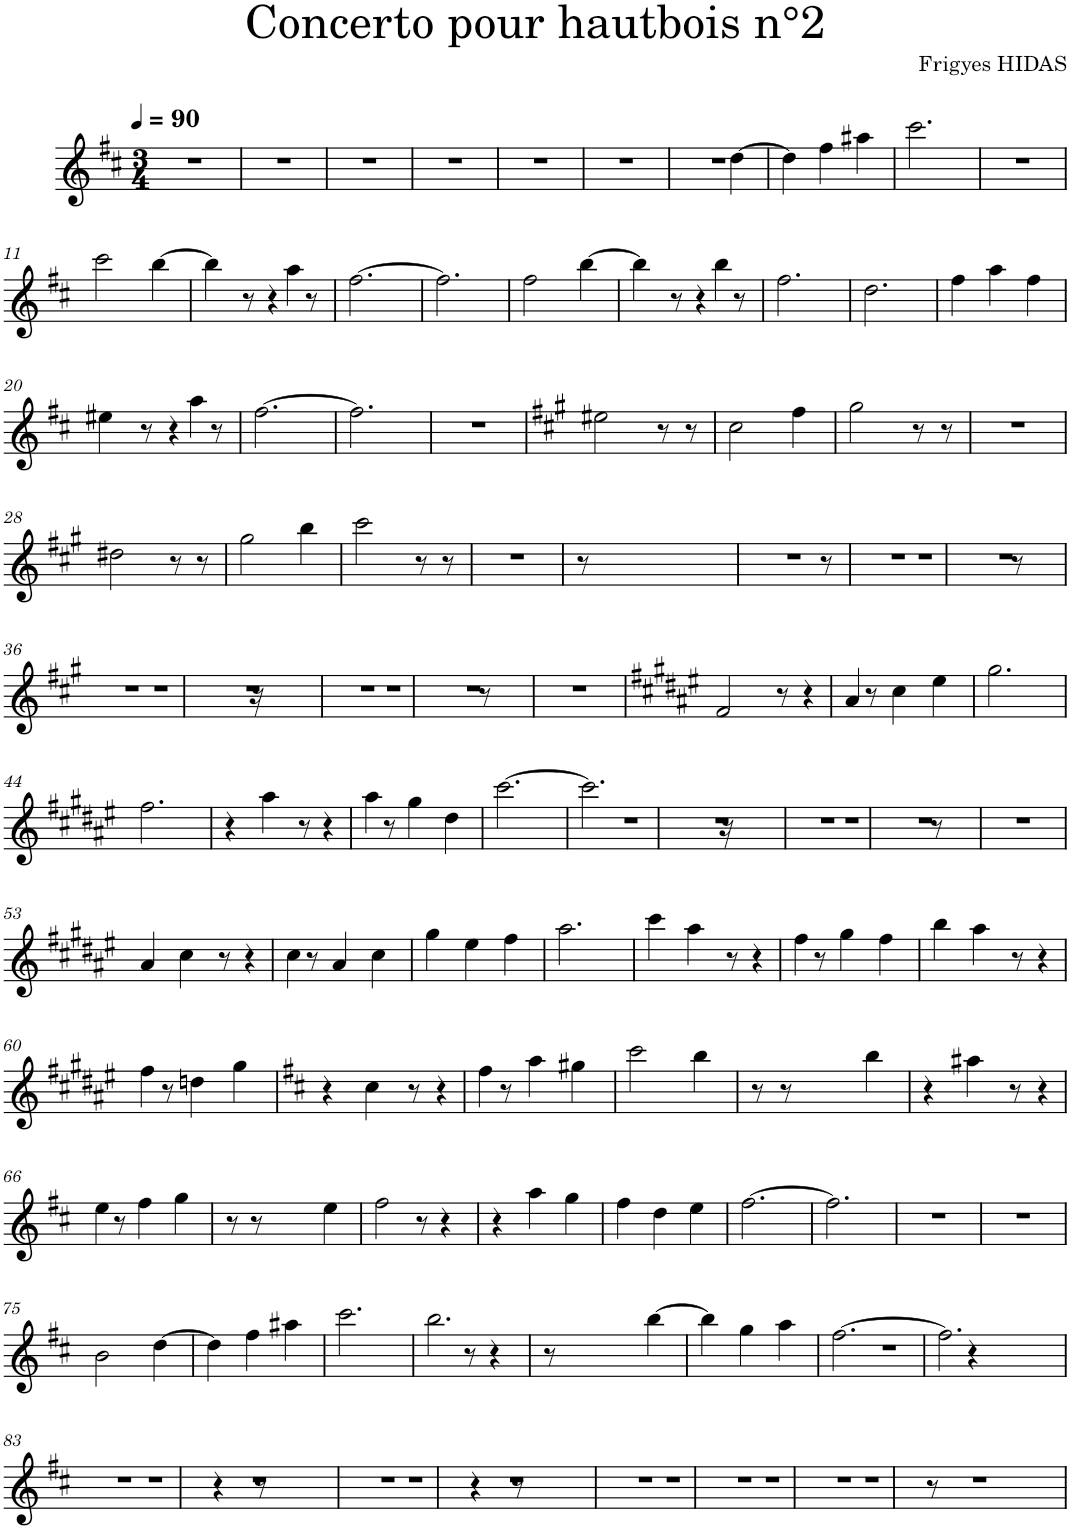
**kern
*part1
*staff1
*I"Hautbois
*I'Htbs.
*clefG2
*k[f#c#]
*M3/4
*MM90
=1
2.r
=2
2.r
=3
2.r
=4
2.r
=5
2.r
=6
2.r
=7
2.r
[4dd\
=8
4dd\]
4ff#\
4aa#X\
=9
2.ccc#\
=10
2.r
!!LO:LB:g=z
=11
2ccc#\
[4bb\
=12
4bb\]
8r
4r
4aa\
8r
=13
[2.ff#\
=14
2.ff#\]
=15
2ff#\
[4bb\
=16
4bb\]
8r
4r
4bb\
8r
=17
2.ff#\
=18
2.dd\
=19
4ff#\
4aa\
4ff#\
!!LO:LB:g=z
=20
4ee#X\
8r
4r
4aa\
8r
=21
[2.ff#\
=22
2.ff#\]
=23
2.r
=24
*k[f#c#g#]
2ee#X\
8r
8r
=25
2cc#\
4ff#\
=26
2gg#\
8r
8r
=27
2.r
!!LO:LB:g=z
=28
2dd#X\
8r
8r
=29
2gg#\
4bb\
=30
2ccc#\
8r
8r
=31
2.r
=32
8r
=33
2.r
8r
=34
2.r
4r
=35
2.r
2r
8r
!!LO:LB:g=z
=36
2.r
2r
=37
2.r
4r
16r
=38
2.r
2r
=39
2.r
4r
8r
=40
2.r
=41
*k[f#c#g#d#a#e#]
2f#/
8r
8r
=42
4a#/]
8r
8r
4cc#\
4ee#\
=43
2.gg#\
!!LO:LB:g=z
=44
2.ff#\
=45
4r
4aa#\
8r
8r
=46
4aa#\
8r
8r
4gg#\
4dd#\
=47
[2.ccc#\
=48
2.ccc#\]
2r
=49
2.r
4r
16r
=50
2.r
2r
=51
2.r
4r
8r
=52
2.r
!!LO:LB:g=z
=53
4a#/
4cc#\
8r
8r
=54
4cc#\
8r
8r
4a#/
4cc#\
=55
4gg#\
4ee#\
4ff#\
=56
2.aa#\
=57
4ccc#\
4aa#\
8r
8r
=58
4ff#\
8r
8r
4gg#\
4ff#\
=59
4bb\
4aa#\
8r
8r
!!LO:LB:g=z
=60
4ff#\
8r
8r
4ddn\
4gg#\
=61
*k[f#c#]
4r
4cc#\
8r
8r
=62
4ff#\
8r
8r
4aa\
4gg#X\
=63
2ccc#\
4bb\
=64
8r
8r
4ryy
4bb\
=65
4r
4aa#X\
8r
8r
!!LO:LB:g=z
=66
4ee\
8r
8r
4ff#\
4gg\
=67
8r
8r
4ryy
4ee\
=68
2ff#\
8r
4r
=69
4r
4aa\
4gg\
=70
4ff#\
4dd\
4ee\
=71
[2.ff#\
=72
2.ff#\]
=73
2.r
=74
2.r
!!LO:LB:g=z
=75
2b\
[4dd\
=76
4dd\]
4ff#\
4aa#X\
=77
2.ccc#\
=78
2.bb\
8r
4r
=79
8r
4.ryy
[4bb\
=80
4bb\]
4gg\
4aa\
=81
[2.ff#\
8%5r
=82
2.ff#\]
8r
4r
!!LO:LB:g=z
=83
2.r
8%5r
=84
2.r
8r
4r
8r
=85
2.r
8%5r
=86
2.r
8r
4r
8r
=87
2.r
8%5r
=88
2.r
8r
8%5r
=89
2.r
8r
8%5r
=90
2.r
8r
8r
=
*-
